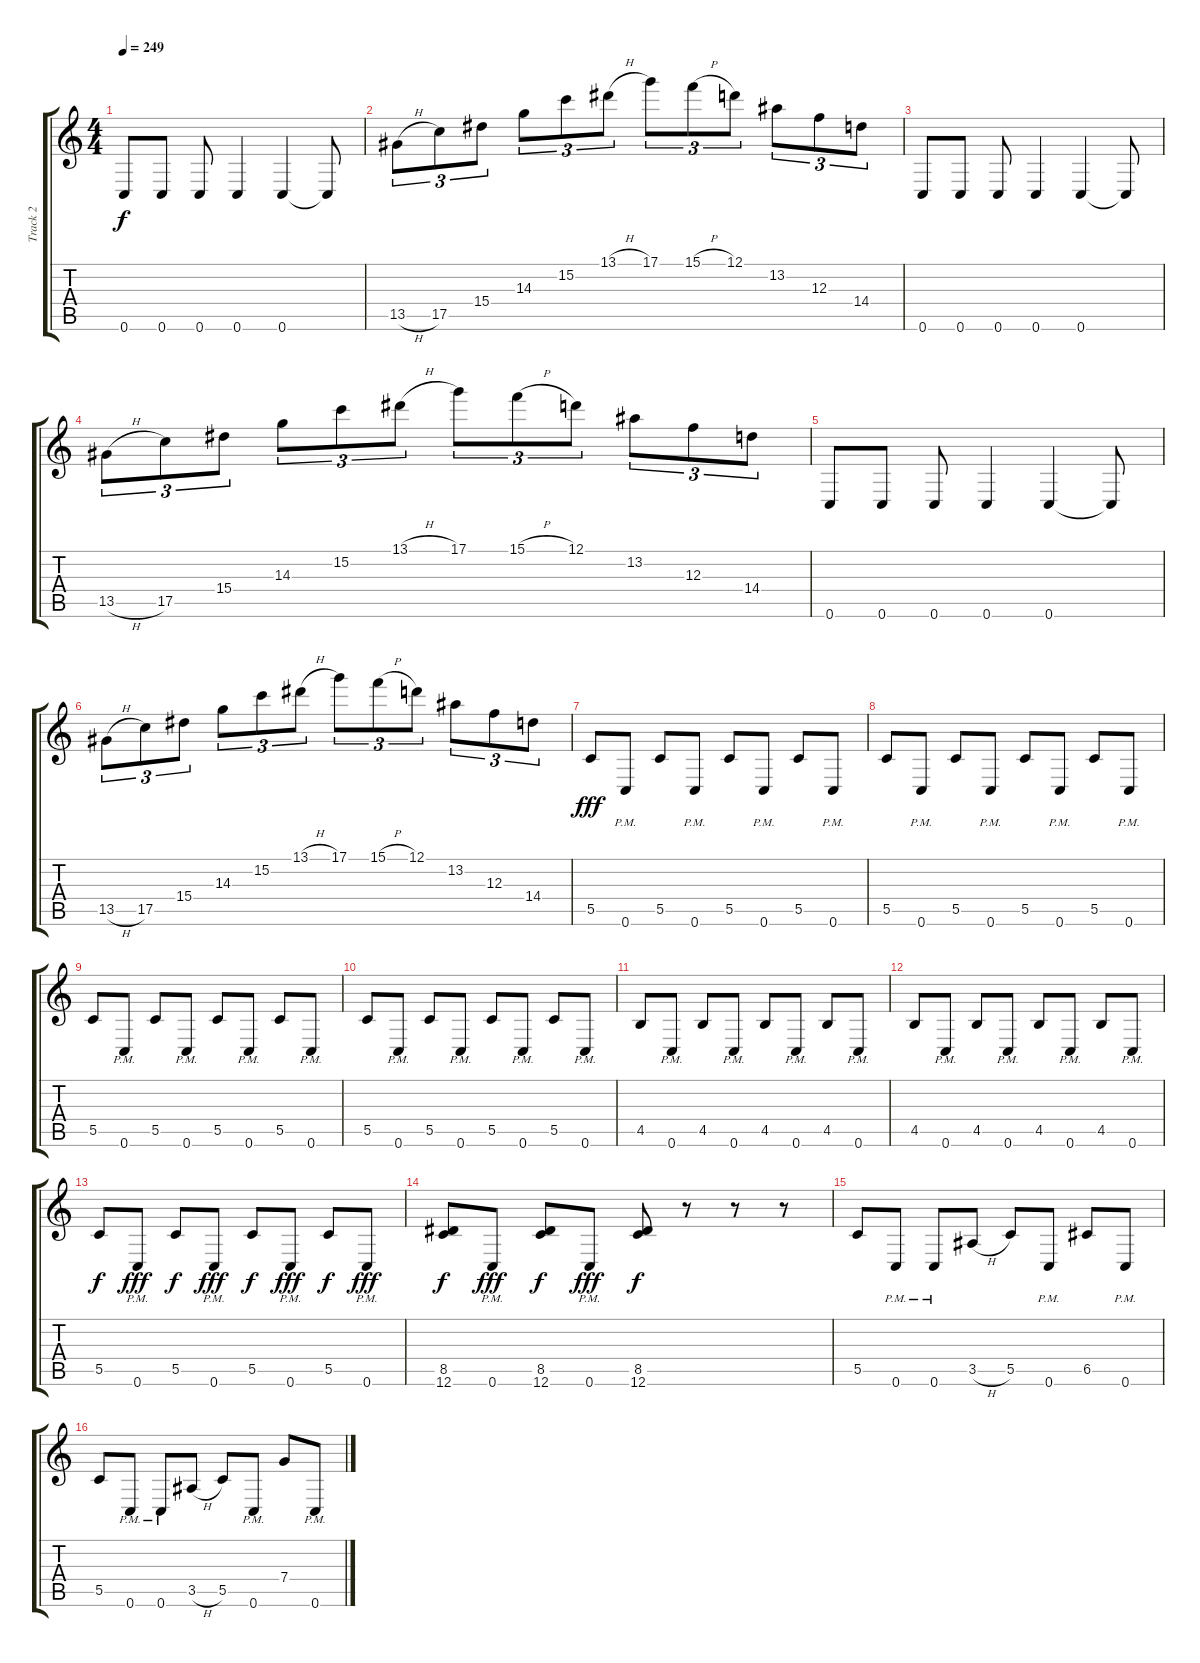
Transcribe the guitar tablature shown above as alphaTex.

\track ("Track 2" "Track 2") {instrument distortionguitar}
\staff {score tabs}
\tuning (D4 A3 F3 C3 G2 C2) {hide}
\ts (4 4)
\tempo 249
\clef g2
\ks c
0.6.8{dy f} 0.6.8 0.6.8 0.6.4 0.6.4 0.6{t}.8 |
13.5{h}.8{tu (3 2)} 17.5.8{tu (3 2)} 15.4.8{tu (3 2)} 14.3.8{tu (3 2)} 15.2.8{tu (3 2)} 13.1{h}.8{tu (3 2)} 17.1.8{tu (3 2)} 15.1{h}.8{tu (3 2)} 12.1.8{tu (3 2)} 13.2.8{tu (3 2)} 12.3.8{tu (3 2)} 14.4.8{tu (3 2)} |
0.6.8 0.6.8 0.6.8 0.6.4 0.6.4 0.6{t}.8 |
13.5{h}.8{tu (3 2)} 17.5.8{tu (3 2)} 15.4.8{tu (3 2)} 14.3.8{tu (3 2)} 15.2.8{tu (3 2)} 13.1{h}.8{tu (3 2)} 17.1.8{tu (3 2)} 15.1{h}.8{tu (3 2)} 12.1.8{tu (3 2)} 13.2.8{tu (3 2)} 12.3.8{tu (3 2)} 14.4.8{tu (3 2)} |
0.6.8 0.6.8 0.6.8 0.6.4 0.6.4 0.6{t}.8 |
13.5{h}.8{tu (3 2)} 17.5.8{tu (3 2)} 15.4.8{tu (3 2)} 14.3.8{tu (3 2)} 15.2.8{tu (3 2)} 13.1{h}.8{tu (3 2)} 17.1.8{tu (3 2)} 15.1{h}.8{tu (3 2)} 12.1.8{tu (3 2)} 13.2.8{tu (3 2)} 12.3.8{tu (3 2)} 14.4.8{tu (3 2)} |
5.5.8{dy fff} 0.6{pm}.8 5.5.8 0.6{pm}.8 5.5.8 0.6{pm}.8 5.5.8 0.6{pm}.8 |
5.5.8 0.6{pm}.8 5.5.8 0.6{pm}.8 5.5.8 0.6{pm}.8 5.5.8 0.6{pm}.8 |
5.5.8 0.6{pm}.8 5.5.8 0.6{pm}.8 5.5.8 0.6{pm}.8 5.5.8 0.6{pm}.8 |
5.5.8 0.6{pm}.8 5.5.8 0.6{pm}.8 5.5.8 0.6{pm}.8 5.5.8 0.6{pm}.8 |
4.5.8 0.6{pm}.8 4.5.8 0.6{pm}.8 4.5.8 0.6{pm}.8 4.5.8 0.6{pm}.8 |
4.5.8 0.6{pm}.8 4.5.8 0.6{pm}.8 4.5.8 0.6{pm}.8 4.5.8 0.6{pm}.8 |
5.5.8{dy f} 0.6{pm}.8{dy fff} 5.5.8{dy f} 0.6{pm}.8{dy fff} 5.5.8{dy f} 0.6{pm}.8{dy fff} 5.5.8{dy f} 0.6{pm}.8{dy fff} |
(8.5 12.6).8{dy f} 0.6{pm}.8{dy fff} (8.5 12.6).8{dy f} 0.6{pm}.8{dy fff} (8.5 12.6).8{dy f} r.8 r.8 r.8 |
5.5.8 0.6{pm}.8 0.6{pm}.8 3.5{h}.8 5.5.8 0.6{pm}.8 6.5.8 0.6{pm}.8 |
5.5.8 0.6{pm}.8 0.6{pm}.8 3.5{h}.8 5.5.8 0.6{pm}.8 7.4.8 0.6{pm}.8
